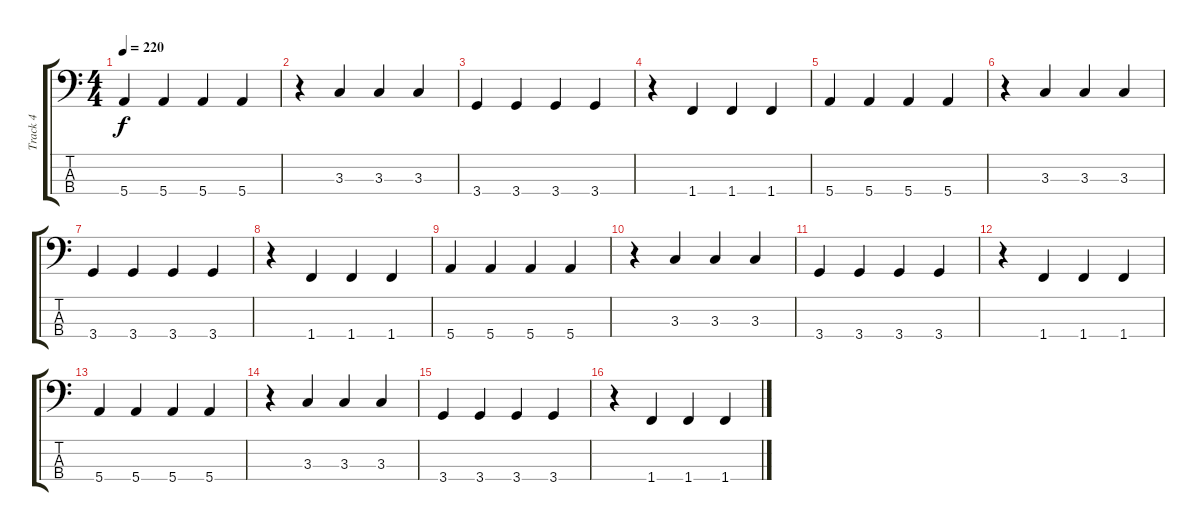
\track ("Track 4" "Track 4") {instrument electricbassfinger}
\staff {score tabs}
\tuning (G2 D2 A1 E1) {hide}
\ts (4 4)
\tempo 220
\clef f4
\ks c
5.4.4{dy f} 5.4.4 5.4.4 5.4.4 |
r.4 3.3.4 3.3.4 3.3.4 |
3.4.4 3.4.4 3.4.4 3.4.4 |
r.4 1.4.4 1.4.4 1.4.4 |
5.4.4 5.4.4 5.4.4 5.4.4 |
r.4 3.3.4 3.3.4 3.3.4 |
3.4.4 3.4.4 3.4.4 3.4.4 |
r.4 1.4.4 1.4.4 1.4.4 |
5.4.4 5.4.4 5.4.4 5.4.4 |
r.4 3.3.4 3.3.4 3.3.4 |
3.4.4 3.4.4 3.4.4 3.4.4 |
r.4 1.4.4 1.4.4 1.4.4 |
5.4.4 5.4.4 5.4.4 5.4.4 |
r.4 3.3.4 3.3.4 3.3.4 |
3.4.4 3.4.4 3.4.4 3.4.4 |
r.4 1.4.4 1.4.4 1.4.4
